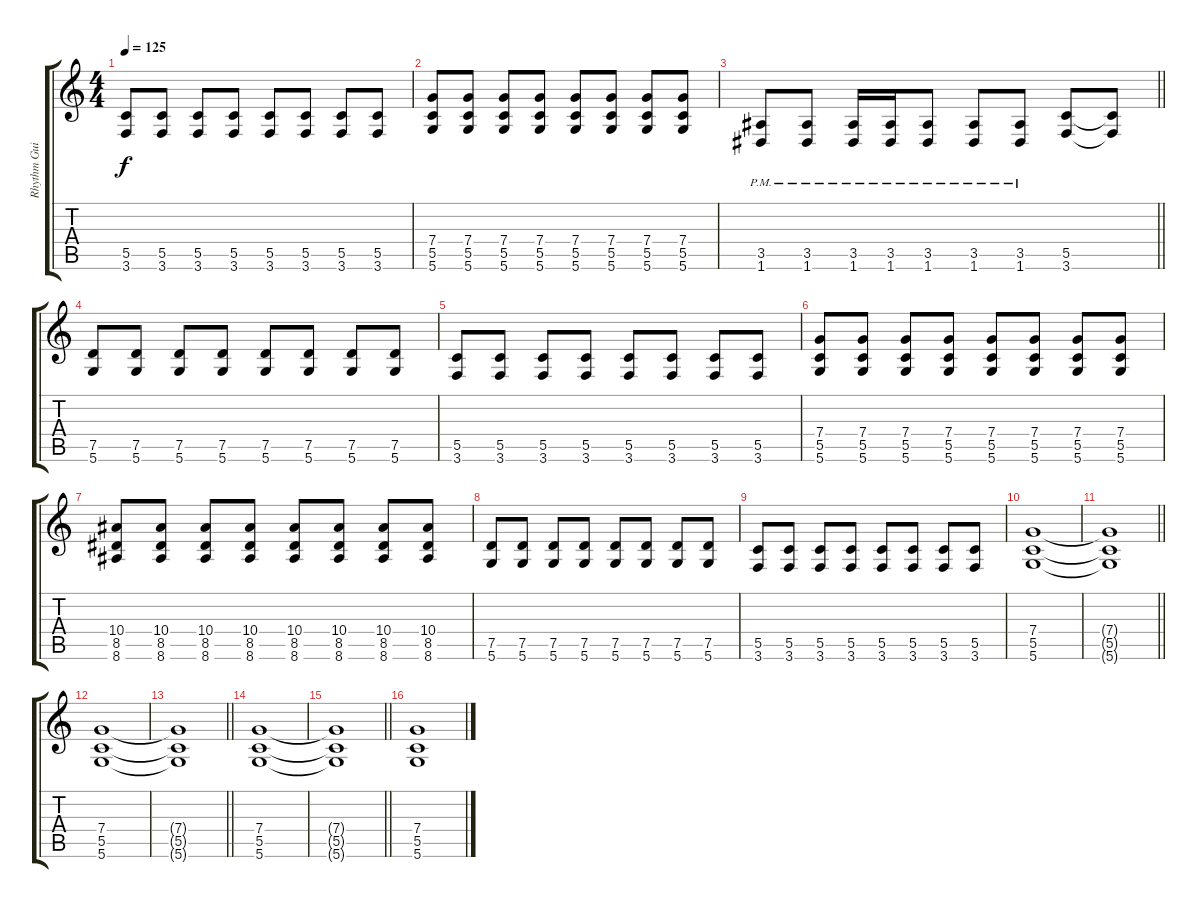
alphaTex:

\track ("Rhythm Guitar" "Rhythm Gui") {instrument distortionguitar}
\staff {score tabs}
\tuning (D4 A3 F3 C3 G2 D2) {hide}
\ts (4 4)
\tempo 125
\clef g2
\ks c
(5.5 3.6).8{dy f} (5.5 3.6).8 (5.5 3.6).8 (5.5 3.6).8 (5.5 3.6).8 (5.5 3.6).8 (5.5 3.6).8 (5.5 3.6).8 |
(7.4 5.5 5.6).8 (7.4 5.5 5.6).8 (7.4 5.5 5.6).8 (7.4 5.5 5.6).8 (7.4 5.5 5.6).8 (7.4 5.5 5.6).8 (7.4 5.5 5.6).8 (7.4 5.5 5.6).8 |
\barLineRight lightlight
(3.5{pm} 1.6{pm}).8 (3.5{pm} 1.6{pm}).8 (3.5{pm} 1.6{pm}).16 (3.5{pm} 1.6{pm}).16 (3.5{pm} 1.6{pm}).8 (3.5{pm} 1.6{pm}).8 (3.5{pm} 1.6{pm}).8 (5.5 3.6).8 (5.5{t} 3.6{t}).8 |
(7.5 5.6).8 (7.5 5.6).8 (7.5 5.6).8 (7.5 5.6).8 (7.5 5.6).8 (7.5 5.6).8 (7.5 5.6).8 (7.5 5.6).8 |
(5.5 3.6).8 (5.5 3.6).8 (5.5 3.6).8 (5.5 3.6).8 (5.5 3.6).8 (5.5 3.6).8 (5.5 3.6).8 (5.5 3.6).8 |
(7.4 5.5 5.6).8 (7.4 5.5 5.6).8 (7.4 5.5 5.6).8 (7.4 5.5 5.6).8 (7.4 5.5 5.6).8 (7.4 5.5 5.6).8 (7.4 5.5 5.6).8 (7.4 5.5 5.6).8 |
(10.4 8.5 8.6).8 (10.4 8.5 8.6).8 (10.4 8.5 8.6).8 (10.4 8.5 8.6).8 (10.4 8.5 8.6).8 (10.4 8.5 8.6).8 (10.4 8.5 8.6).8 (10.4 8.5 8.6).8 |
(7.5 5.6).8 (7.5 5.6).8 (7.5 5.6).8 (7.5 5.6).8 (7.5 5.6).8 (7.5 5.6).8 (7.5 5.6).8 (7.5 5.6).8 |
(5.5 3.6).8 (5.5 3.6).8 (5.5 3.6).8 (5.5 3.6).8 (5.5 3.6).8 (5.5 3.6).8 (5.5 3.6).8 (5.5 3.6).8 |
(7.4 5.5 5.6).1 |
\barLineRight lightlight
(7.4{t} 5.5{t} 5.6{t}).1 |
(7.4 5.5 5.6).1 |
\barLineRight lightlight
(7.4{t} 5.5{t} 5.6{t}).1 |
(7.4 5.5 5.6).1 |
\barLineRight lightlight
(7.4{t} 5.5{t} 5.6{t}).1 |
(7.4 5.5 5.6).1
